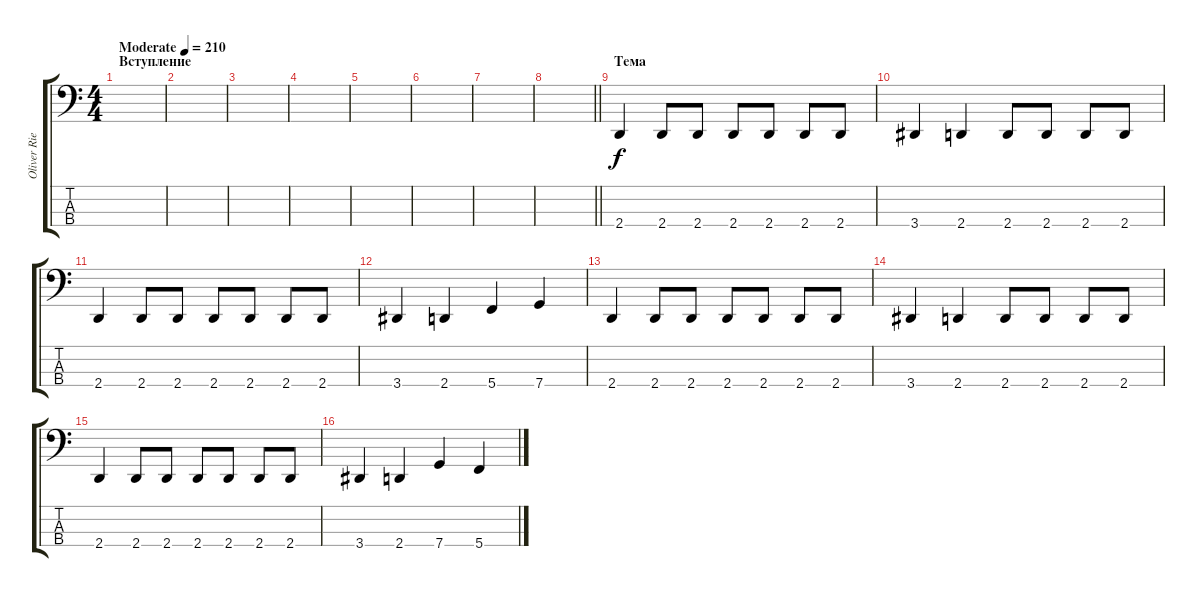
\track ("Oliver Riedel" "Oliver Rie") {instrument electricbassfinger}
\staff {score tabs}
\tuning (E2 C2 G1 C1) {hide}
\ts (4 4)
\section ("" "Вступление")
\tempo (210 "Moderate")
\clef f4
\ks c
|
|
|
|
|
|
|
\barLineRight lightlight
|
\section ("" "Тема")
2.4.4 2.4.8 2.4.8 2.4.8 2.4.8 2.4.8 2.4.8 |
3.4.4 2.4.4 2.4.8 2.4.8 2.4.8 2.4.8 |
2.4.4 2.4.8 2.4.8 2.4.8 2.4.8 2.4.8 2.4.8 |
3.4.4 2.4.4 5.4.4 7.4.4 |
2.4.4 2.4.8 2.4.8 2.4.8 2.4.8 2.4.8 2.4.8 |
3.4.4 2.4.4 2.4.8 2.4.8 2.4.8 2.4.8 |
2.4.4 2.4.8 2.4.8 2.4.8 2.4.8 2.4.8 2.4.8 |
3.4.4 2.4.4 7.4.4 5.4.4
